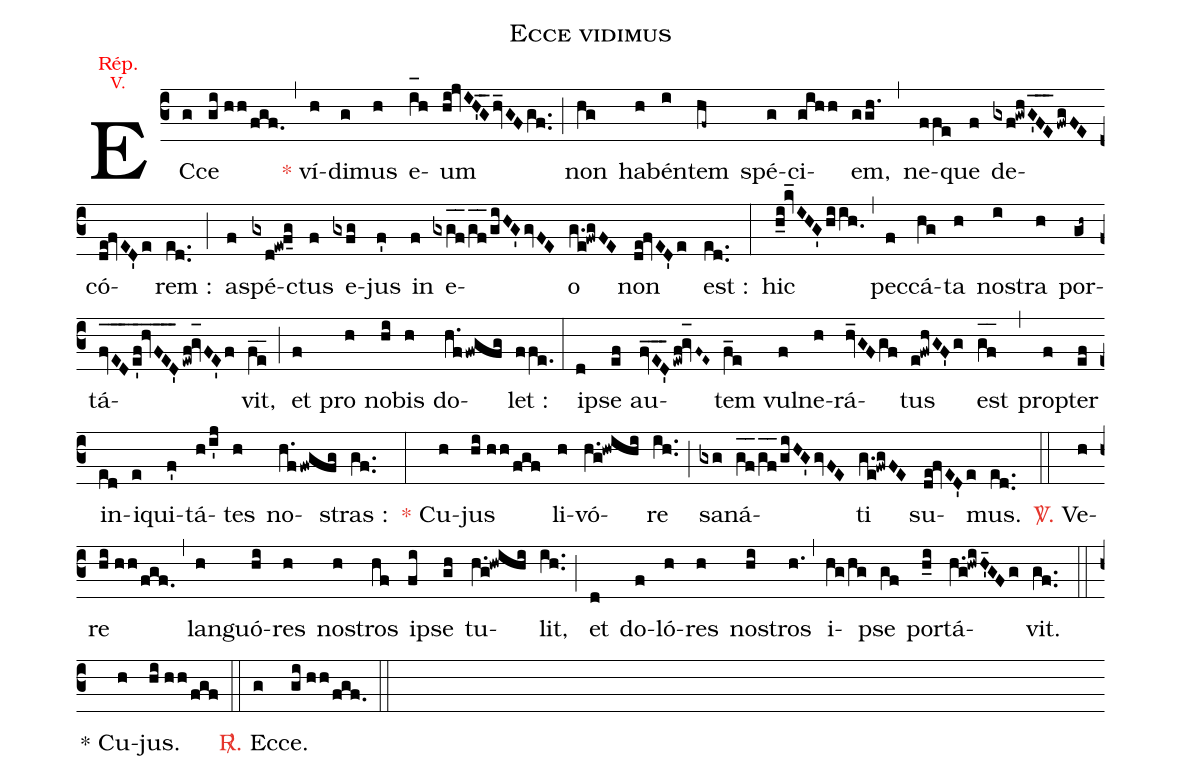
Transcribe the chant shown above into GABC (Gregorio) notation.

name:Ecce vidimus ;
office-part:Responsorium;
annotation: {\color{red}\footnotesize Rép.};
annotation: {\color{red}\scriptsize V.};
%%
(c3) EC(g)ce(gi//hh/fgf.) (,) <c>*</c> ví(h)di(g)mus(h) e(i_[oh:h]h)um(hi!jvIH'_5G_2/hv_GFgf..) (;) non(hg) ha(h)bén(i)tem(hf~) spé(g)ci(gihh)em,(ggh.) (,) ne(ffe)que(f) de(gxf!gwhG'_[oh:h]F_[oh:h]E_[oh:h]/fwgFE)có(de!fvED'e)rem :(ed..) (;) a(f)spé(gxd!ew!f_5g)ctus(f) e(gxfg)jus(f') <nlba>in(f) e(gxg_[oh:h]f_2[oh:h]/g_[oh:h]f_[oh:h]/giHG'/gvFE)o</nlba>(g.e!fwgFE) non(de!fvED'e) est :(ed..) (:) hic(h_i!kv_IHG'/hiih.0) (,) pec(f)cá(hg)ta(h) no(i)stra(h) por(gh~)tá(fv_E_D_e'f_!hv_F_E_D'_3/ewf!gv_[oh:h]FE'f)vit,(fe__) (;) et(f) pro(h) no(hi)bis(h) do(h.f/fwgfg)let :(ffe.) (:) i(d)pse(ef) au(fv_E_D'_3/!ewf!gv_[oh:h]F~E~)tem(f_e) vul(f)ne(h)rá(hv_GFgf)tus(e!fwhGF'g) est(g_[oh:h]f_[oh:h]) (,) pro(f)pter(ef) in(ed)i(e)qui(f')tá(h/i'j)tes(h) no(h.ffwgfg)stras :(gf..) (:) <c>*</c> Cu(h)jus(hi//hh/fgf) li(h)vó(h.g!hwihi)re(ih..) (;) sa(gxg)ná(g_[oh:h]f_2[oh:h]/g_[oh:h]f_[oh:h]/giHG'/gvFE)ti(g.e!fwgFE) su(de!fvED'e)mus.(ed..) (::)
<c><sp>V/</sp>.</c> Ve(h)re(hi//hh/fgf.) (,) lan(h)guó(hi)res(h) no(h)stros(hf) i(fi)pse(gh) tu(h.g!hwihi)lit,(ih..) (;) et(d) do(f)ló(h)res(h) no(hi)stros(h.) (,) i(hg/hg)pse(gf) por(h_i)tá(h.g!hwiH'_4GFg)vit.(gf..) (::) * Cu(h)jus.(hi//hh/fgf) (::) <c><sp>R/</sp>.</c> Ec(g)ce.(gi//hh/fgf.) (::)
